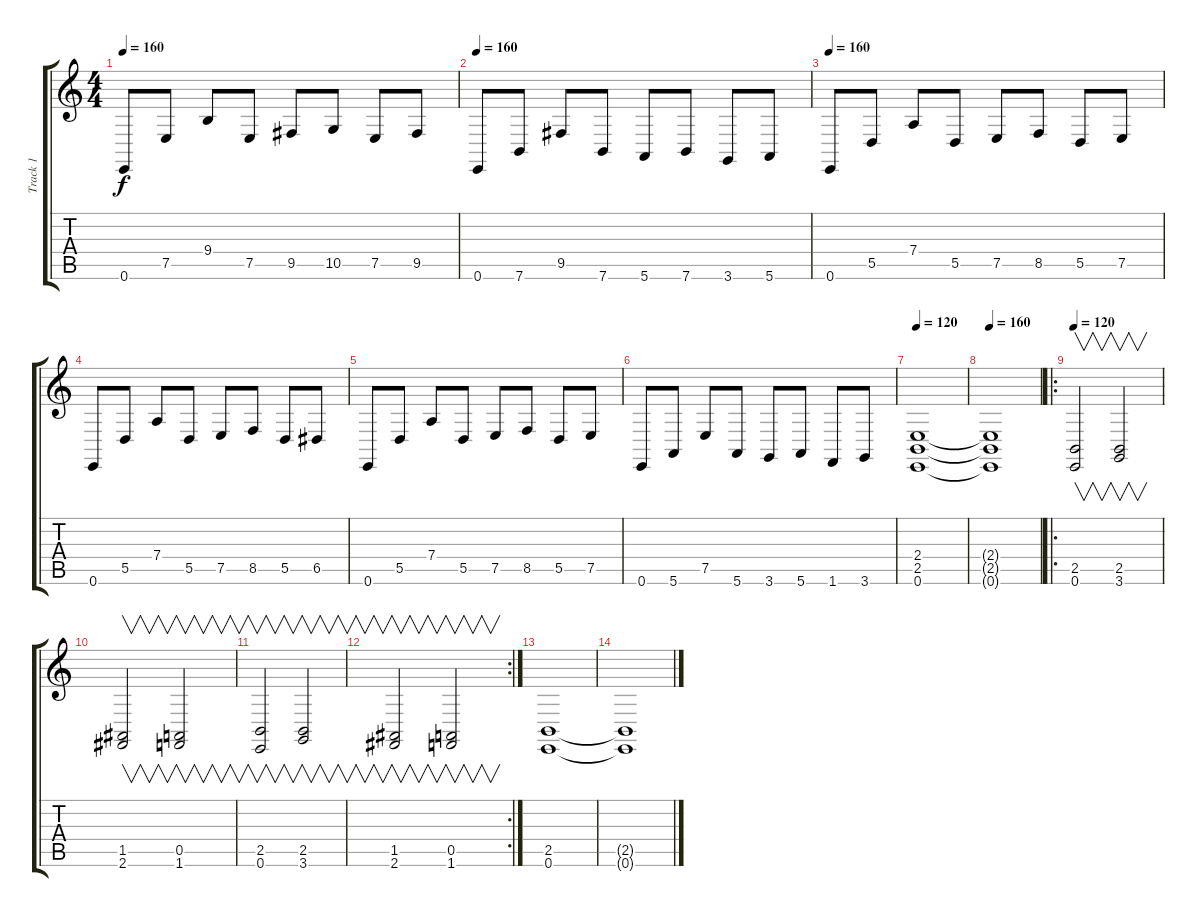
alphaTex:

\track ("Track 1" "Track 1") {instrument churchorgan}
\staff {score tabs}
\tuning (E4 B3 G3 D3 A2 E2) {hide}
\ts (4 4)
\tempo 160
\clef g2
\ks c
0.6.8{dy f} 7.5.8 9.4.8 7.5.8 9.5.8 10.5.8 7.5.8 9.5.8 |
\tempo 160
0.6.8 7.6.8 9.5.8 7.6.8 5.6.8 7.6.8 3.6.8 5.6.8 |
\tempo 160
0.6.8 5.5.8 7.4.8 5.5.8 7.5.8 8.5.8 5.5.8 7.5.8 |
0.6.8 5.5.8 7.4.8 5.5.8 7.5.8 8.5.8 5.5.8 6.5.8 |
0.6.8 5.5.8 7.4.8 5.5.8 7.5.8 8.5.8 5.5.8 7.5.8 |
0.6.8 5.6.8 7.5.8 5.6.8 3.6.8 5.6.8 1.6.8 3.6.8 |
\tempo 160
\tempo 120
(2.4 2.5 0.6).1{volume 8} |
\tempo 160
(2.4{t} 2.5{t} 0.6{t}).1{volume 0} |
\ro
\tempo 120
(2.5 0.6).2{v volume 16} (2.5 3.6).2{v} |
(1.5 2.6).2{v} (0.5 1.6).2{v} |
(2.5 0.6).2{v} (2.5 3.6).2{v} |
\rc 2
(1.5 2.6).2{v} (0.5 1.6).2{v} |
(2.5 0.6).1{instrument applause} |
(2.5{t} 0.6{t}).1
